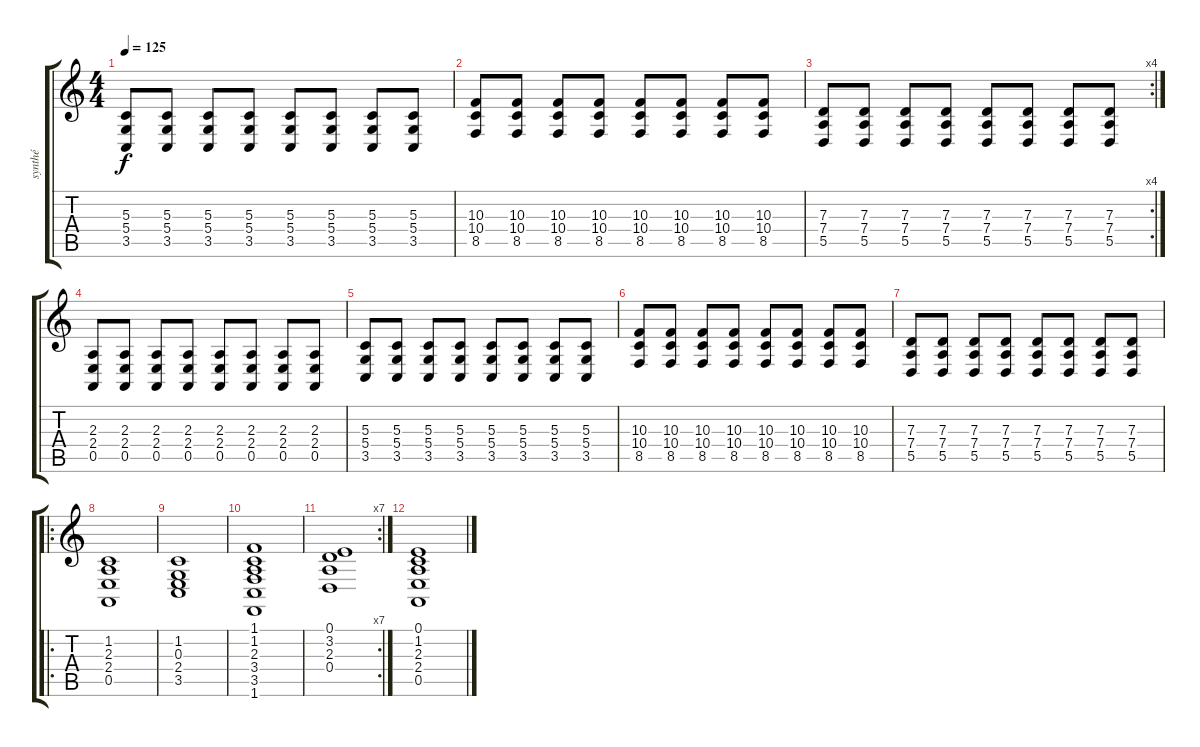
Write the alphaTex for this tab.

\track ("synthé" "synthé") {instrument electricgrandpiano}
\staff {score tabs}
\tuning (E4 B3 G3 D3 A2 E2) {hide}
\ts (4 4)
\tempo 125
\clef g2
\ks c
(5.3 5.4 3.5).8{dy f} (5.3 5.4 3.5).8 (5.3 5.4 3.5).8 (5.3 5.4 3.5).8 (5.3 5.4 3.5).8 (5.3 5.4 3.5).8 (5.3 5.4 3.5).8 (5.3 5.4 3.5).8 |
(10.3 10.4 8.5).8 (10.3 10.4 8.5).8 (10.3 10.4 8.5).8 (10.3 10.4 8.5).8 (10.3 10.4 8.5).8 (10.3 10.4 8.5).8 (10.3 10.4 8.5).8 (10.3 10.4 8.5).8 |
\rc 4
(7.3 7.4 5.5).8 (7.3 7.4 5.5).8 (7.3 7.4 5.5).8 (7.3 7.4 5.5).8 (7.3 7.4 5.5).8 (7.3 7.4 5.5).8 (7.3 7.4 5.5).8 (7.3 7.4 5.5).8 |
(2.3 2.4 0.5).8 (2.3 2.4 0.5).8 (2.3 2.4 0.5).8 (2.3 2.4 0.5).8 (2.3 2.4 0.5).8 (2.3 2.4 0.5).8 (2.3 2.4 0.5).8 (2.3 2.4 0.5).8 |
(5.3 5.4 3.5).8 (5.3 5.4 3.5).8 (5.3 5.4 3.5).8 (5.3 5.4 3.5).8 (5.3 5.4 3.5).8 (5.3 5.4 3.5).8 (5.3 5.4 3.5).8 (5.3 5.4 3.5).8 |
(10.3 10.4 8.5).8 (10.3 10.4 8.5).8 (10.3 10.4 8.5).8 (10.3 10.4 8.5).8 (10.3 10.4 8.5).8 (10.3 10.4 8.5).8 (10.3 10.4 8.5).8 (10.3 10.4 8.5).8 |
(7.3 7.4 5.5).8 (7.3 7.4 5.5).8 (7.3 7.4 5.5).8 (7.3 7.4 5.5).8 (7.3 7.4 5.5).8 (7.3 7.4 5.5).8 (7.3 7.4 5.5).8 (7.3 7.4 5.5).8 |
\ro
(1.2 2.3 2.4 0.5).1{instrument stringensemble1} |
(1.2 0.3 2.4 3.5).1 |
(1.1 1.2 2.3 3.4 3.5 1.6).1 |
\rc 7
(0.1 3.2 2.3 0.4).1 |
(0.1 1.2 2.3 2.4 0.5).1
